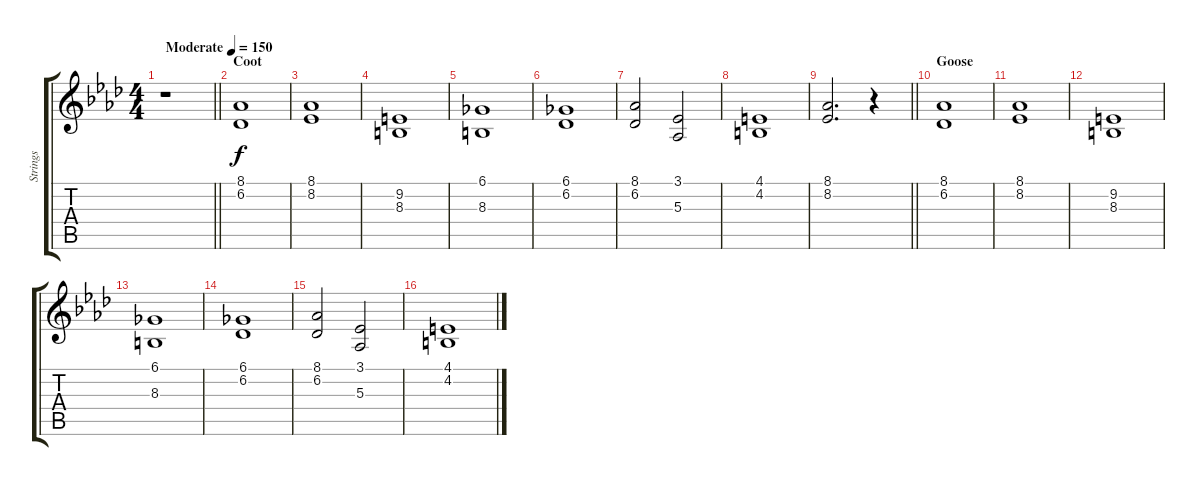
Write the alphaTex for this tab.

\track ("Strings" "Strings") {instrument stringensemble1}
\staff {score tabs}
\tuning (C4 G3 Eb3 Bb2 F2 C2) {hide}
\ts (4 4)
\tempo (150 "Moderate")
\clef g2
\barLineRight lightlight
\ks fminor
r.1{dy f instrument stringensemble1} |
\section ("" "Coot")
(8.1 6.2).1 |
(8.1 8.2).1 |
(9.2 8.3).1 |
(6.1 8.3).1 |
(6.1 6.2).1 |
(8.1 6.2).2 (3.1 5.3).2 |
(4.1 4.2).1 |
\barLineRight lightlight
(8.1 8.2).2{d} r.4 |
\section ("" "Goose")
(8.1 6.2).1 |
(8.1 8.2).1 |
(9.2 8.3).1 |
(6.1 8.3).1 |
(6.1 6.2).1 |
(8.1 6.2).2 (3.1 5.3).2 |
(4.1 4.2).1
